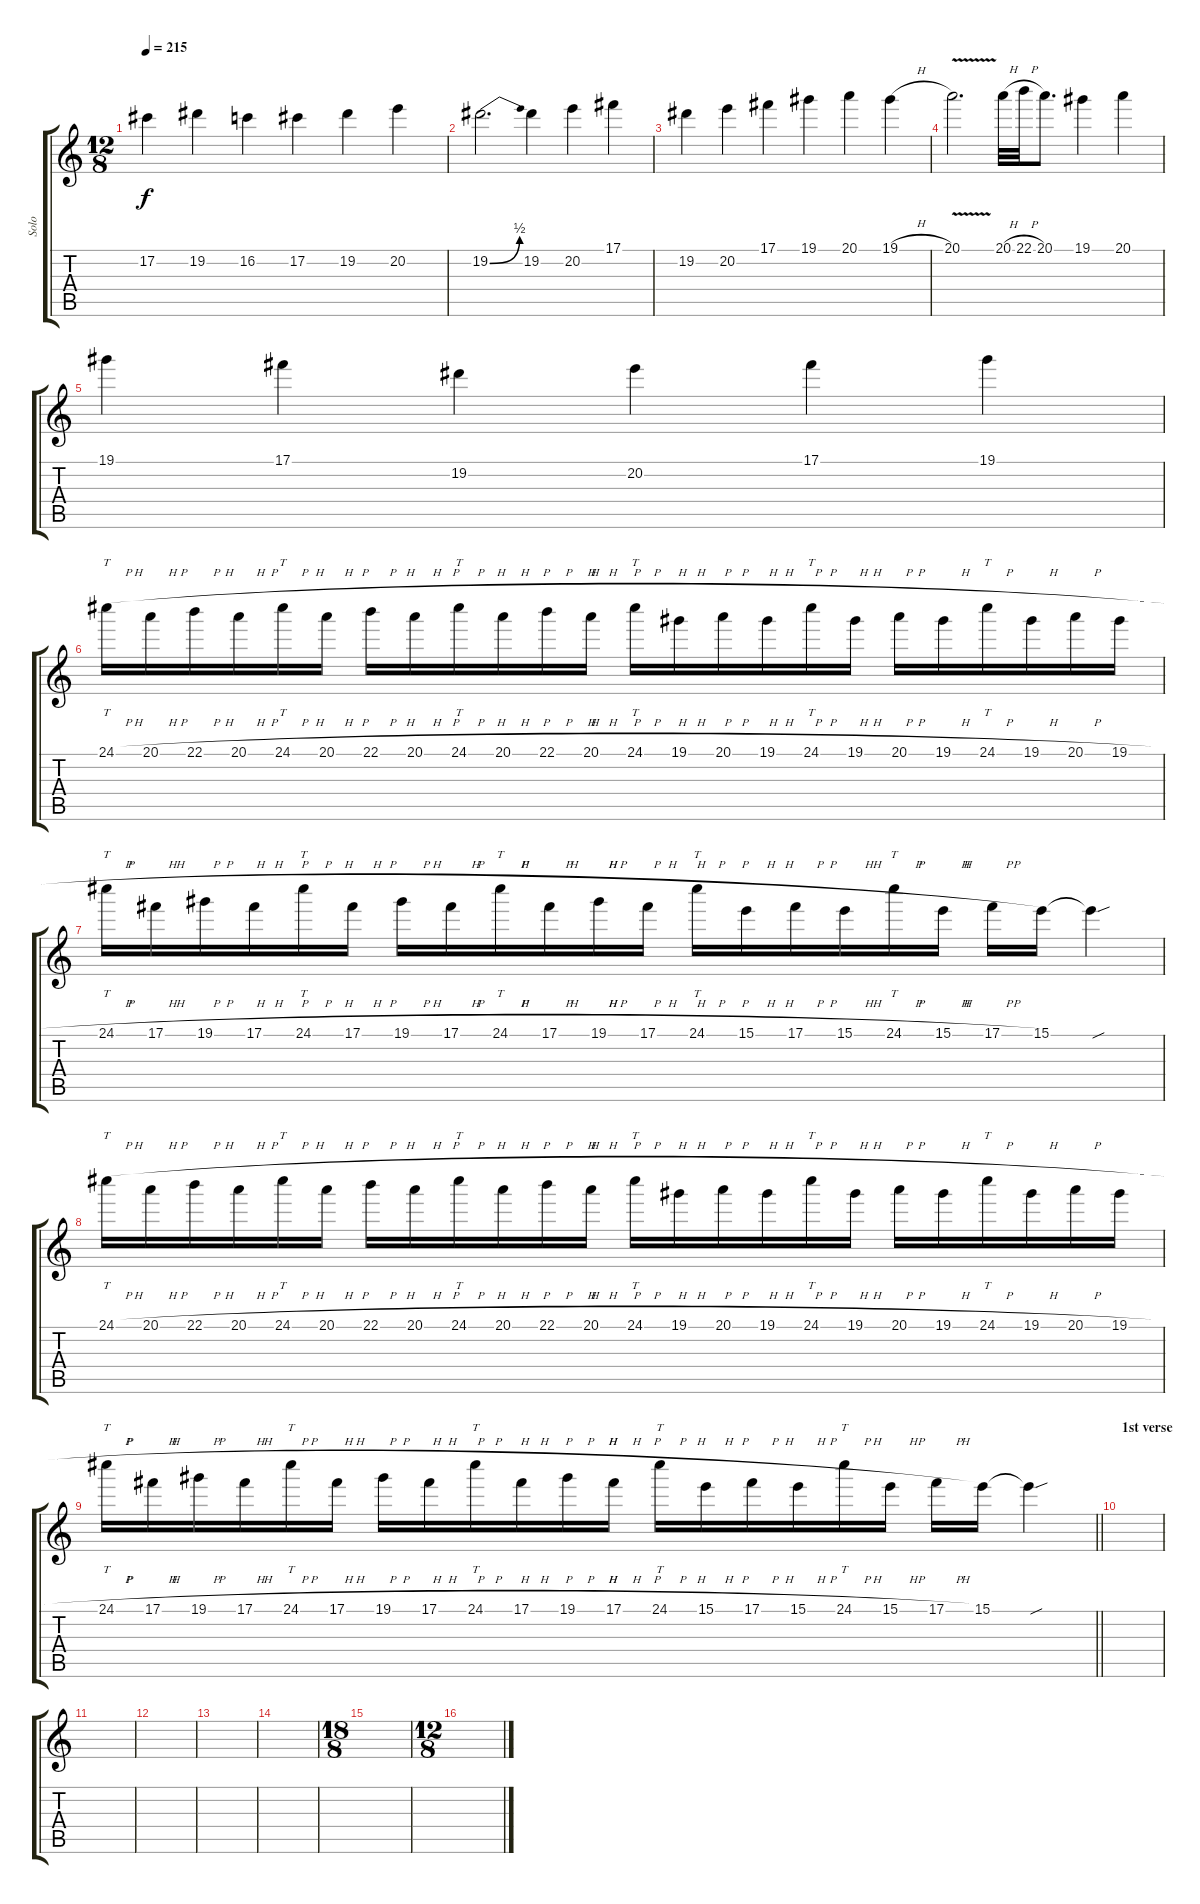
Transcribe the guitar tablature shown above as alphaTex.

\track ("Solo" "Solo") {instrument distortionguitar}
\staff {score tabs}
\tuning (Db4 Ab3 E3 B2 Gb2 Db2) {hide}
\ts (12 8)
\tempo 215
\clef g2
\ks c
17.2.4{dy f} 19.2.4 16.2.4 17.2.4 19.2.4 20.2.4 |
19.2{be (bend 0 0 60 2)}.2{d} 19.2.4 20.2.4 17.1.4 |
19.2.4 20.2.4 17.1.4 19.1.4 20.1.4 19.1{h}.4 |
20.1{v}.2{d} 20.1{h}.32 22.1{h}.32 20.1.8{d} 19.1.4 20.1.4 |
19.1.4 17.1.4 19.2.4 20.2.4 17.1.4 19.1.4 |
24.1{h}.16{tt} 20.1{h}.16 22.1{h}.16 20.1{h}.16 24.1{h}.16{tt} 20.1{h}.16 22.1{h}.16 20.1{h}.16 24.1{h}.16{tt} 20.1{h}.16 22.1{h}.16 20.1{h}.16 24.1{h}.16{tt} 19.1{h}.16 20.1{h}.16 19.1{h}.16 24.1{h}.16{tt} 19.1{h}.16 20.1{h}.16 19.1{h}.16 24.1{h}.16{tt} 19.1{h}.16 20.1{h}.16 19.1{h}.16 |
24.1{h}.16{tt} 17.1{h}.16 19.1{h}.16 17.1{h}.16 24.1{h}.16{tt} 17.1{h}.16 19.1{h}.16 17.1{h}.16 24.1{h}.16{tt} 17.1{h}.16 19.1{h}.16 17.1{h}.16 24.1{h}.16{tt} 15.1{h}.16 17.1{h}.16 15.1{h}.16 24.1{h}.16{tt} 15.1{h}.16 17.1{h}.16 15.1.16 15.1{sou t}.4 |
24.1{h}.16{tt} 20.1{h}.16 22.1{h}.16 20.1{h}.16 24.1{h}.16{tt} 20.1{h}.16 22.1{h}.16 20.1{h}.16 24.1{h}.16{tt} 20.1{h}.16 22.1{h}.16 20.1{h}.16 24.1{h}.16{tt} 19.1{h}.16 20.1{h}.16 19.1{h}.16 24.1{h}.16{tt} 19.1{h}.16 20.1{h}.16 19.1{h}.16 24.1{h}.16{tt} 19.1{h}.16 20.1{h}.16 19.1{h}.16 |
\barLineRight lightlight
24.1{h}.16{tt} 17.1{h}.16 19.1{h}.16 17.1{h}.16 24.1{h}.16{tt} 17.1{h}.16 19.1{h}.16 17.1{h}.16 24.1{h}.16{tt} 17.1{h}.16 19.1{h}.16 17.1{h}.16 24.1{h}.16{tt} 15.1{h}.16 17.1{h}.16 15.1{h}.16 24.1{h}.16{tt} 15.1{h}.16 17.1{h}.16 15.1.16 15.1{sou t}.4 |
\section ("" "1st verse")
|
|
|
|
|
\ts (18 8)
|
\ts (12 8)
